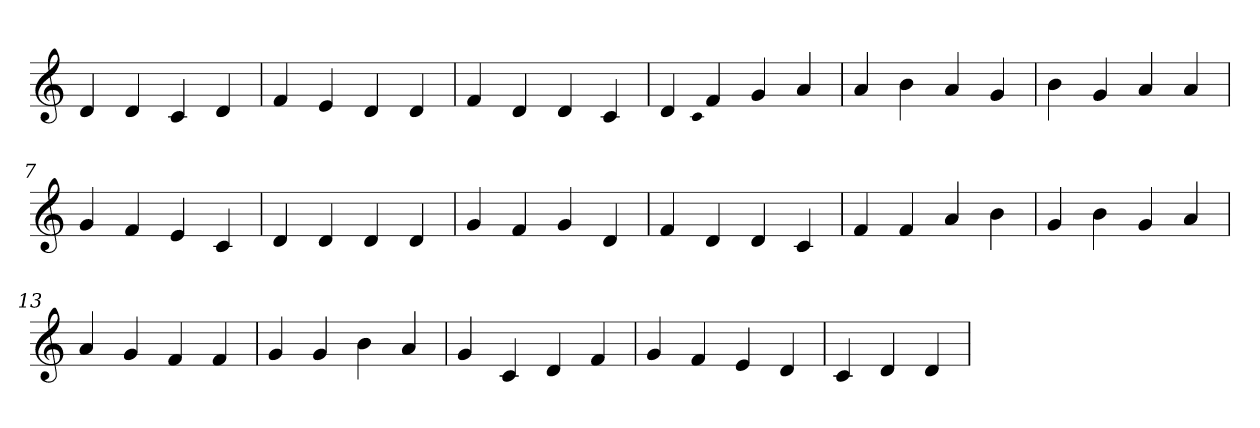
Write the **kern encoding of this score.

**kern
*part1
*staff1
*clefG2
=1
4d
4d
4c
4d
=2
4f
4e
4d
4d
=3
4f
4d
4d
4c
=4
4d
qqc
4f
4g
4a
=5
4a
4b
4a
4g
=6
4b
4g
4a
4a
=7
4g
4f
4e
4c
=8
4d
4d
4d
4d
=9
4g
4f
4g
4d
=10
4f
4d
4d
4c
=11
4f
4f
4a
4b
=12
4g
4b
4g
4a
=13
4a
4g
4f
4f
=14
4g
4g
4b
4a
=15
4g
4c
4d
4f
=16
4g
4f
4e
4d
=17
4c
4d
4d
=
*-
